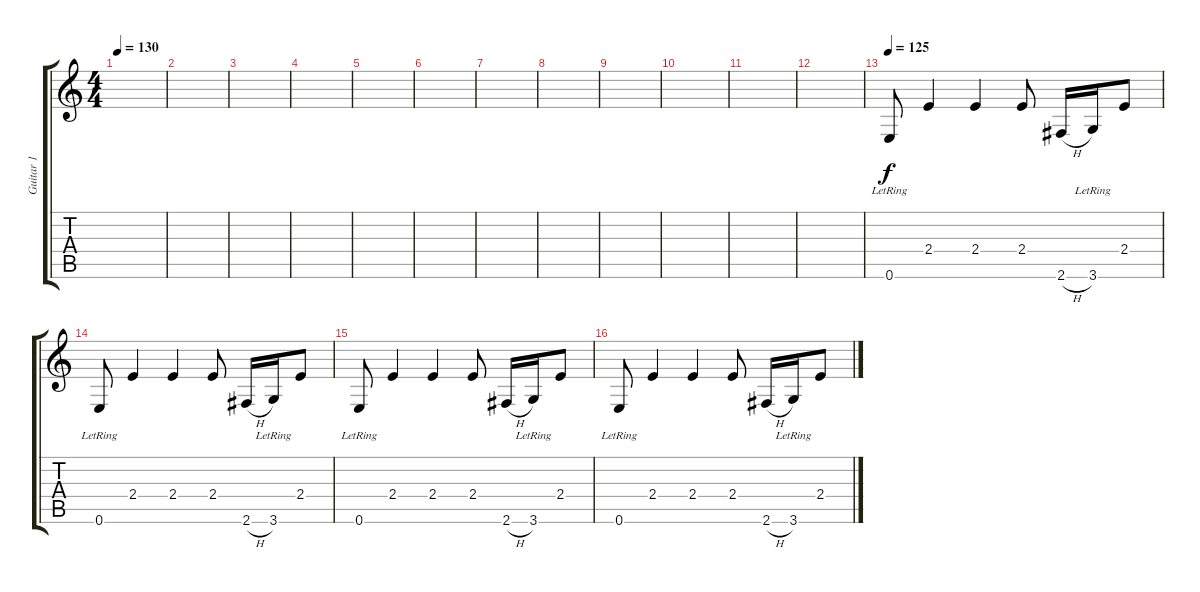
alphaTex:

\track ("Guitar 1" "Guitar 1") {instrument electricguitarclean}
\staff {score tabs}
\tuning (E4 B3 G3 D3 A2 E2) {hide}
\ts (4 4)
\tempo 130
\clef g2
\ks c
|
|
|
|
|
|
|
|
|
|
|
|
\tempo 125
0.6{lr}.8 2.4.4 2.4.4 2.4.8 2.6{h}.16 3.6{lr}.16 2.4.8 |
0.6{lr}.8 2.4.4 2.4.4 2.4.8 2.6{h}.16 3.6{lr}.16 2.4.8 |
0.6{lr}.8 2.4.4 2.4.4 2.4.8 2.6{h}.16 3.6{lr}.16 2.4.8 |
0.6{lr}.8 2.4.4 2.4.4 2.4.8 2.6{h}.16 3.6{lr}.16 2.4.8
